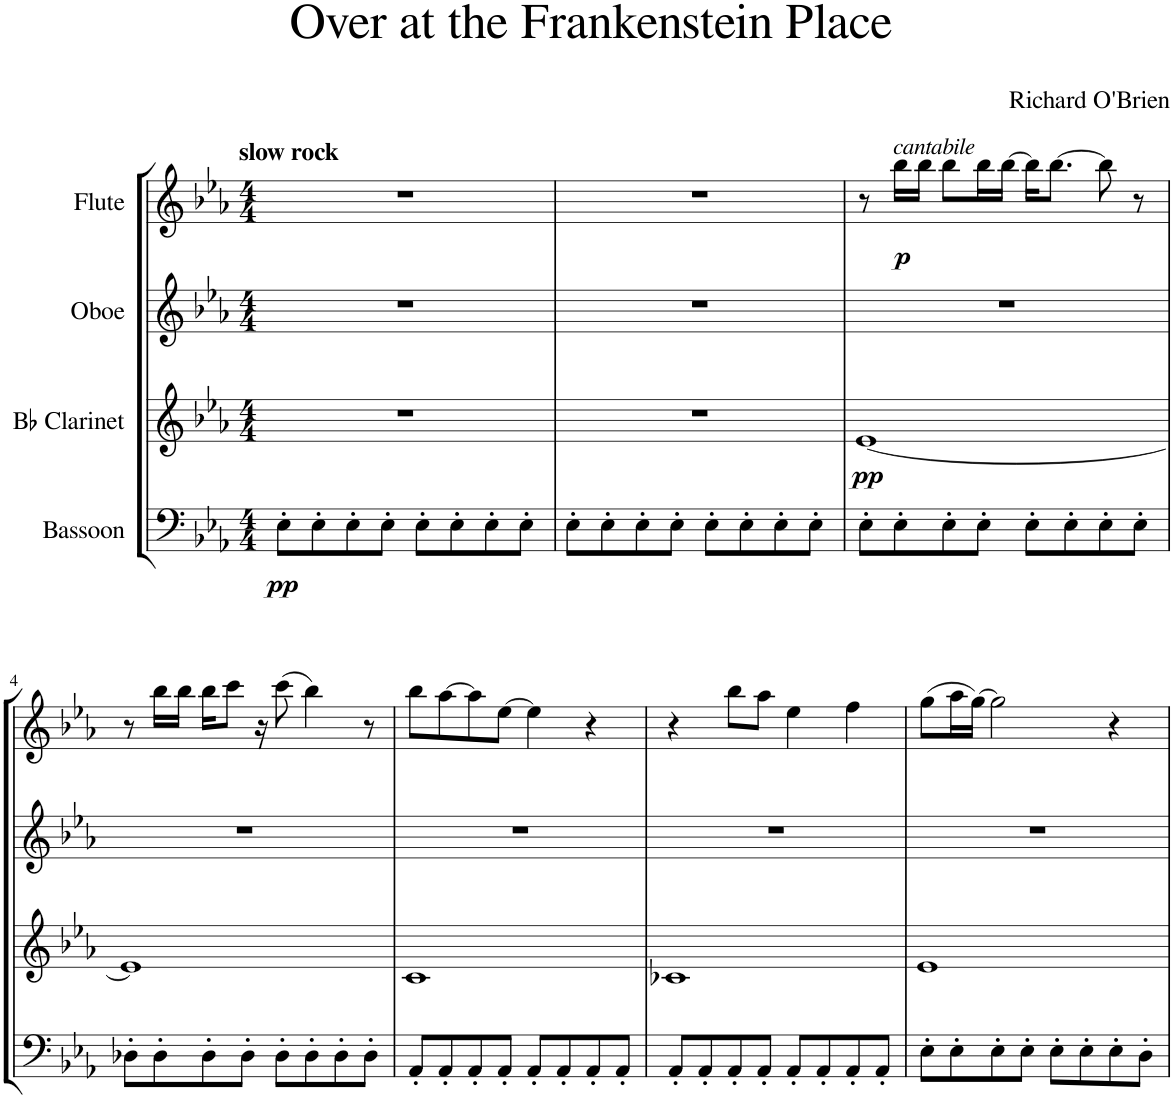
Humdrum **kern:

**kern	**dynam	**kern	**dynam	**kern	**kern	**dynam
*part4	*part4	*part3	*part3	*part2	*part1	*part1
*staff4	*staff4	*staff3	*staff3	*staff2	*staff1	*staff1
*I"Bassoon	*	*I"Bb Clarinet	*	*I"Oboe	*I"Flute	*
*I'Bsn	*	*I'Cl	*	*I'Ob	*I'Fl	*
*clefF4	*	*clefG2	*	*clefG2	*clefG2	*
*	*	*ITrd1c2	*	*	*	*
*k[b-e-a-]	*	*k[b-e-a-]	*	*k[b-e-a-]	*k[b-e-a-]	*
*M4/4	*	*M4/4	*	*M4/4	*M4/4	*
=1	=1	=1	=1	=1	=1	=1
!	!	!	!	!	!LO:TX:a:B:t=slow rock	!
!	!LO:DY:b	!	!	!	!	!
8E-'\L	pp	1r	.	1r	1r	.
8E-'\	.	.	.	.	.	.
8E-'\	.	.	.	.	.	.
8E-'\J	.	.	.	.	.	.
8E-'\L	.	.	.	.	.	.
8E-'\	.	.	.	.	.	.
8E-'\	.	.	.	.	.	.
8E-'\J	.	.	.	.	.	.
=2	=2	=2	=2	=2	=2	=2
8E-'\L	.	1r	.	1r	1r	.
8E-'\	.	.	.	.	.	.
8E-'\	.	.	.	.	.	.
8E-'\J	.	.	.	.	.	.
8E-'\L	.	.	.	.	.	.
8E-'\	.	.	.	.	.	.
8E-'\	.	.	.	.	.	.
8E-'\J	.	.	.	.	.	.
=3	=3	=3	=3	=3	=3	=3
!	!	!	!LO:DY:b	!	!	!
8E-'\L	.	[1e-	pp	1r	8r	.
!	!	!	!	!	!LO:TX:a:i:t=cantabile	!
!	!	!	!	!	!	!LO:DY:b
8E-'\	.	.	.	.	16bb-\LL	p
.	.	.	.	.	16bb-\JJ	.
8E-'\	.	.	.	.	8bb-\L	.
8E-'\J	.	.	.	.	16bb-\L	.
.	.	.	.	.	[16bb-\JJ	.
8E-'\L	.	.	.	.	16bb-\KL]	.
.	.	.	.	.	[8.bb-\J	.
8E-'\	.	.	.	.	.	.
8E-'\	.	.	.	.	8bb-\]	.
8E-'\J	.	.	.	.	8r	.
!!LO:LB:g=z
=4	=4	=4	=4	=4	=4	=4
8D-X'\L	.	1e-]	.	1r	8r	.
8D-'\	.	.	.	.	16bb-\LL	.
.	.	.	.	.	16bb-\JJ	.
8D-'\	.	.	.	.	16bb-\KL	.
.	.	.	.	.	8ccc\J	.
8D-'\J	.	.	.	.	.	.
.	.	.	.	.	16r	.
8D-'\L	.	.	.	.	(8ccc\	.
8D-'\	.	.	.	.	4bb-\)	.
8D-'\	.	.	.	.	.	.
8D-'\J	.	.	.	.	8r	.
=5	=5	=5	=5	=5	=5	=5
8AA-'/L	.	1c	.	1r	8bb-\L	.
8AA-'/	.	.	.	.	[8aa-\	.
8AA-'/	.	.	.	.	8aa-\]	.
8AA-'/J	.	.	.	.	[8ee-\J	.
8AA-'/L	.	.	.	.	4ee-\]	.
8AA-'/	.	.	.	.	.	.
8AA-'/	.	.	.	.	4r	.
8AA-'/J	.	.	.	.	.	.
=6	=6	=6	=6	=6	=6	=6
8AA-'/L	.	1c-X	.	1r	4r	.
8AA-'/	.	.	.	.	.	.
8AA-'/	.	.	.	.	8bb-\L	.
8AA-'/J	.	.	.	.	8aa-\J	.
8AA-'/L	.	.	.	.	4ee-\	.
8AA-'/	.	.	.	.	.	.
8AA-'/	.	.	.	.	4ff\	.
8AA-'/J	.	.	.	.	.	.
=7	=7	=7	=7	=7	=7	=7
8E-'\L	.	1e-	.	1r	(8gg\L	.
8E-'\	.	.	.	.	16aa-\L	.
.	.	.	.	.	[16gg\JJ)	.
8E-'\	.	.	.	.	2gg\]	.
8E-'\J	.	.	.	.	.	.
8E-'\L	.	.	.	.	.	.
8E-'\	.	.	.	.	.	.
8E-'\	.	.	.	.	4r	.
8D'\J	.	.	.	.	.	.
=	=	=	=	=	=	=
*-	*-	*-	*-	*-	*-	*-
